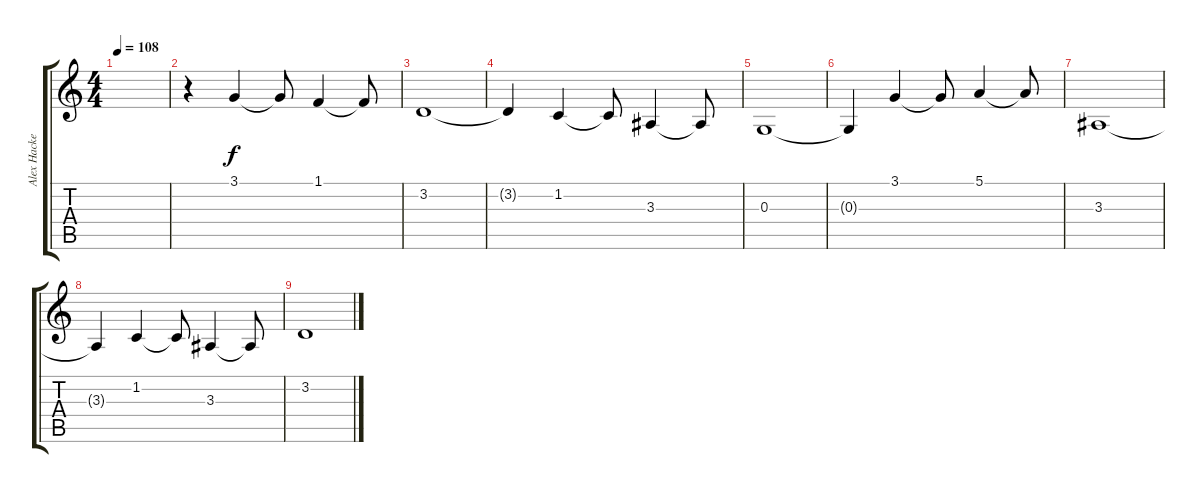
\track ("Alex Hacke - Vibraphone" "Alex Hacke") {instrument vibraphone}
\staff {score tabs}
\tuning (E4 B3 G3 D3 A2 D2) {hide}
\ts (4 4)
\tempo 108
\clef g2
\ks c
|
r.4 3.1.4 3.1{t}.8 1.1.4 1.1{t}.8 |
3.2.1 |
3.2{t}.4 1.2.4 1.2{t}.8 3.3.4 3.3{t}.8 |
0.3.1 |
0.3{t}.4 3.1.4 3.1{t}.8 5.1.4 5.1{t}.8 |
3.3.1 |
3.3{t}.4 1.2.4 1.2{t}.8 3.3.4 3.3{t}.8 |
3.2.1
